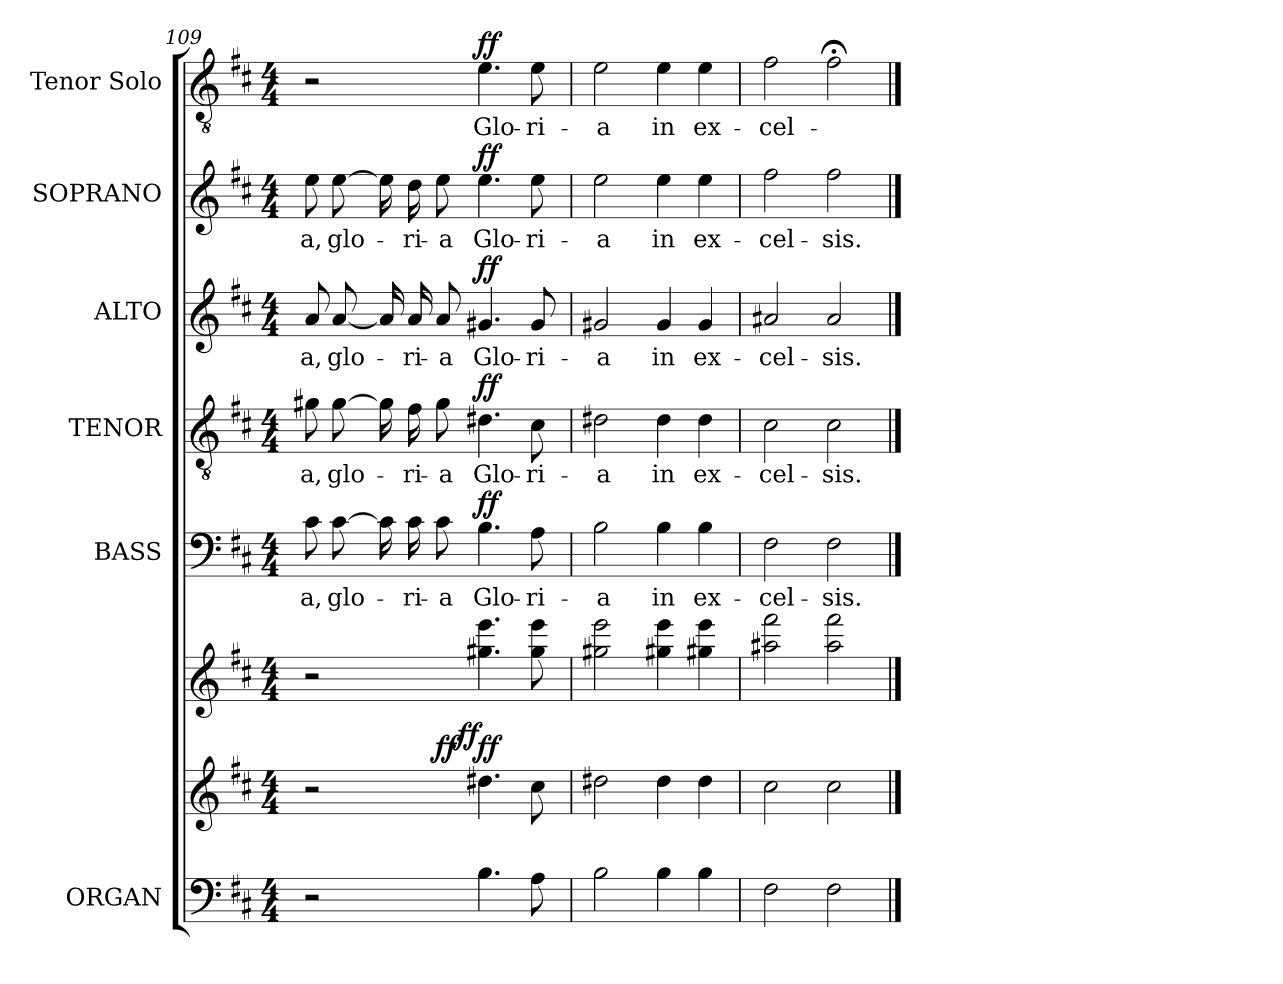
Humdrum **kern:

**kern	**kern	**kern	**dynam	**kern	**text	**dynam	**kern	**text	**dynam	**kern	**text	**dynam	**kern	**text	**dynam	**kern	**text	**dynam
*part6	*part6	*part6	*part6	*part5	*part5	*part5	*part4	*part4	*part4	*part3	*part3	*part3	*part2	*part2	*part2	*part1	*part1	*part1
*staff8	*staff7	*staff6	*staff6/7/8	*staff5	*staff5	*staff5	*staff4	*staff4	*staff4	*staff3	*staff3	*staff3	*staff2	*staff2	*staff2	*staff1	*staff1	*staff1
*I"ORGAN	*	*	*	*I"BASS	*	*	*I"TENOR	*	*	*I"ALTO	*	*	*I"SOPRANO	*	*	*I"Tenor Solo	*	*
*	*	*	*	*I'B.	*	*	*I'T.	*	*	*I'A.	*	*	*I'S.	*	*	*I'T. Solo	*	*
*clefF4	*clefG2	*clefG2	*	*clefF4	*	*	*clefGv2	*	*	*clefG2	*	*	*clefG2	*	*	*clefGv2	*	*
*	*	*	*	*	*	*	*ITrd7c12	*	*	*	*	*	*	*	*	*ITrd7c12	*	*
*k[f#c#]	*k[f#c#]	*k[f#c#]	*	*k[f#c#]	*	*	*k[f#c#]	*	*	*k[f#c#]	*	*	*k[f#c#]	*	*	*k[f#c#]	*	*
*D:	*D:	*D:	*	*D:	*	*	*D:	*	*	*D:	*	*	*D:	*	*	*D:	*	*
*M4/4	*M4/4	*M4/4	*	*M4/4	*	*	*M4/4	*	*	*M4/4	*	*	*M4/4	*	*	*M4/4	*	*
=109	=109	=109	=109	=109	=109	=109	=109	=109	=109	=109	=109	=109	=109	=109	=109	=109	=109	=109
!	!	!	!	!	!LO:LY:b:color=#000000	!	!	!	!	!	!	!	!	!	!	!	!	!
!	!	!	!	!	!	!	!	!LO:LY:b:color=#000000	!	!	!	!	!	!	!	!	!	!
!	!	!	!	!	!	!	!	!	!	!	!LO:LY:b:color=#000000	!	!	!	!	!	!	!
!	!	!	!	!	!	!	!	!	!	!	!	!	!	!LO:LY:b:color=#000000	!	!	!	!
*	*^	*^	*	*	*	*	*	*	*	*	*	*	*	*	*	*	*	*
2r	2r	4ryy	2r	4.ryy	.	8c#i\	-a,	.	8G#Xi\	-a,	.	8ai/	-a,	.	8eei\	-a,	.	2r	.	.
!	!	!	!	!	!	!	!LO:LY:b:color=#000000	!	!	!	!	!	!	!	!	!	!	!	!	!
!	!	!	!	!	!	!	!	!	!	!LO:LY:b:color=#000000	!	!	!	!	!	!	!	!	!	!
!	!	!	!	!	!	!	!	!	!	!	!	!	!LO:LY:b:color=#000000	!	!	!	!	!	!	!
!	!	!	!	!	!	!	!	!	!	!	!	!	!	!	!	!LO:LY:b:color=#000000	!	!	!	!
.	.	.	.	.	.	[8c#i\	glo-	.	[8G#i\	glo-	.	[8ai/	glo-	.	[8eei\	glo-	.	.	.	.
.	.	8ryy	.	.	.	16c#i\]	.	.	16G#i\]	.	.	16ai/]	.	.	16eei\]	.	.	.	.	.
!	!	!	!	!	!	!	!LO:LY:b:color=#000000	!	!	!	!	!	!	!	!	!	!	!	!	!
!	!	!	!	!	!	!	!	!	!	!LO:LY:b:color=#000000	!	!	!	!	!	!	!	!	!	!
!	!	!	!	!	!	!	!	!	!	!	!	!	!LO:LY:b:color=#000000	!	!	!	!	!	!	!
!	!	!	!	!	!	!	!	!	!	!	!	!	!	!	!	!LO:LY:b:color=#000000	!	!	!	!
.	.	.	.	.	.	16c#i\	-ri-	.	16F#i\	-ri-	.	16ai/	-ri-	.	16ddi\	-ri-	.	.	.	.
!	!	!	!	!	!	!	!LO:LY:b:color=#000000	!	!	!	!	!	!	!	!	!	!	!	!	!
!	!	!	!	!	!	!	!	!	!	!LO:LY:b:color=#000000	!	!	!	!	!	!	!	!	!	!
!	!	!	!	!	!	!	!	!	!	!	!	!	!LO:LY:b:color=#000000	!	!	!	!	!	!	!
!	!	!	!	!	!	!	!	!	!	!	!	!	!	!	!	!LO:LY:b:color=#000000	!	!	!	!
.	.	32ryy	.	2ryy	ff	8c#i\	-a	.	8G#i\	-a	.	8ai/	-a	.	8eei\	-a	.	.	.	.
.	.	64ryy	.	.	.	.	.	.	.	.	.	.	.	.	.	.	.	.	.	.
.	.	256ryy	.	.	.	.	.	.	.	.	.	.	.	.	.	.	.	.	.	.
.	.	2ryy	.	.	ff	.	.	.	.	.	.	.	.	.	.	.	.	.	.	.
!	!	!	!	!	!	!	!LO:LY:b:color=#000000	!	!	!	!	!	!	!	!	!	!	!	!	!
!	!	!	!	!	!	!	!	!	!	!LO:LY:b:color=#000000	!	!	!	!	!	!	!	!	!	!
!	!	!	!	!	!	!	!	!	!	!	!	!	!LO:LY:b:color=#000000	!	!	!	!	!	!	!
!	!	!	!	!	!	!	!	!	!	!	!	!	!	!	!	!LO:LY:b:color=#000000	!	!	!	!
!	!	!	!	!	!	!	!	!	!	!	!	!	!	!	!	!	!	!	!LO:LY:b:color=#000000	!
4.Bi\	4.dd#Xi\	.	4.gg#Xi\ 4.eeei	.	ff	4.Bi\	Glo-	ff	4.D#Xi\	Glo-	ff	4.g#Xi/	Glo-	ff	4.eei\	Glo-	ff	4.Ei\	Glo-	ff
!	!	!	!	!	!	!	!LO:LY:b:color=#000000	!	!	!	!	!	!	!	!	!	!	!	!	!
!	!	!	!	!	!	!	!	!	!	!LO:LY:b:color=#000000	!	!	!	!	!	!	!	!	!	!
!	!	!	!	!	!	!	!	!	!	!	!	!	!LO:LY:b:color=#000000	!	!	!	!	!	!	!
!	!	!	!	!	!	!	!	!	!	!	!	!	!	!	!	!LO:LY:b:color=#000000	!	!	!	!
!	!	!	!	!	!	!	!	!	!	!	!	!	!	!	!	!	!	!	!LO:LY:b:color=#000000	!
8Ai\	8cc#i\	.	8gg#i\ 8eeei	8ryy	.	8Ai\	-ri-	.	8C#i\	-ri-	.	8g#i/	-ri-	.	8eei\	-ri-	.	8Ei\	-ri-	.
.	.	16ryy	.	.	.	.	.	.	.	.	.	.	.	.	.	.	.	.	.	.
.	.	128.ryy	.	.	.	.	.	.	.	.	.	.	.	.	.	.	.	.	.	.
*	*v	*v	*	*	*	*	*	*	*	*	*	*	*	*	*	*	*	*	*	*
*	*	*v	*v	*	*	*	*	*	*	*	*	*	*	*	*	*	*	*	*
=110	=110	=110	=110	=110	=110	=110	=110	=110	=110	=110	=110	=110	=110	=110	=110	=110	=110	=110
*	*^	*^	*	*	*	*	*	*	*	*	*	*	*	*	*	*	*	*
!	!	!	!	!	!	!	!LO:LY:b:color=#000000	!	!	!	!	!	!	!	!	!	!	!	!	!
*	*v	*v	*	*	*	*	*	*	*	*	*	*	*	*	*	*	*	*	*	*
*	*	*v	*v	*	*	*	*	*	*	*	*	*	*	*	*	*	*	*	*
*	*^	*^	*	*	*	*	*	*	*	*	*	*	*	*	*	*	*	*
!	!	!	!	!	!	!	!	!	!	!LO:LY:b:color=#000000	!	!	!	!	!	!	!	!	!	!
*	*v	*v	*	*	*	*	*	*	*	*	*	*	*	*	*	*	*	*	*	*
*	*	*v	*v	*	*	*	*	*	*	*	*	*	*	*	*	*	*	*	*
*	*^	*^	*	*	*	*	*	*	*	*	*	*	*	*	*	*	*	*
!	!	!	!	!	!	!	!	!	!	!	!	!	!LO:LY:b:color=#000000	!	!	!	!	!	!	!
*	*v	*v	*	*	*	*	*	*	*	*	*	*	*	*	*	*	*	*	*	*
*	*	*v	*v	*	*	*	*	*	*	*	*	*	*	*	*	*	*	*	*
*	*^	*^	*	*	*	*	*	*	*	*	*	*	*	*	*	*	*	*
!	!	!	!	!	!	!	!	!	!	!	!	!	!	!	!	!LO:LY:b:color=#000000	!	!	!	!
*	*v	*v	*	*	*	*	*	*	*	*	*	*	*	*	*	*	*	*	*	*
*	*	*v	*v	*	*	*	*	*	*	*	*	*	*	*	*	*	*	*	*
*	*^	*^	*	*	*	*	*	*	*	*	*	*	*	*	*	*	*	*
!	!	!	!	!	!	!	!	!	!	!	!	!	!	!	!	!	!	!	!LO:LY:b:color=#000000	!
*	*v	*v	*	*	*	*	*	*	*	*	*	*	*	*	*	*	*	*	*	*
*	*	*v	*v	*	*	*	*	*	*	*	*	*	*	*	*	*	*	*	*
2Bi\	2dd#Xi\	2gg#Xi\ 2eeei	.	2Bi\	-a	.	2D#Xi\	-a	.	2g#Xi/	-a	.	2eei\	-a	.	2Ei\	-a	.
!	!	!	!	!	!LO:LY:b:color=#000000	!	!	!	!	!	!	!	!	!	!	!	!	!
!	!	!	!	!	!	!	!	!LO:LY:b:color=#000000	!	!	!	!	!	!	!	!	!	!
!	!	!	!	!	!	!	!	!	!	!	!LO:LY:b:color=#000000	!	!	!	!	!	!	!
!	!	!	!	!	!	!	!	!	!	!	!	!	!	!LO:LY:b:color=#000000	!	!	!	!
!	!	!	!	!	!	!	!	!	!	!	!	!	!	!	!	!	!LO:LY:b:color=#000000	!
4Bi\	4dd#i\	4gg#Xi\ 4eeei	.	4Bi\	in	.	4D#i\	in	.	4g#i/	in	.	4eei\	in	.	4Ei\	in	.
!	!	!	!	!	!LO:LY:b:color=#000000	!	!	!	!	!	!	!	!	!	!	!	!	!
!	!	!	!	!	!	!	!	!LO:LY:b:color=#000000	!	!	!	!	!	!	!	!	!	!
!	!	!	!	!	!	!	!	!	!	!	!LO:LY:b:color=#000000	!	!	!	!	!	!	!
!	!	!	!	!	!	!	!	!	!	!	!	!	!	!LO:LY:b:color=#000000	!	!	!	!
!	!	!	!	!	!	!	!	!	!	!	!	!	!	!	!	!	!LO:LY:b:color=#000000	!
4Bi\	4dd#i\	4gg#Xi\ 4eeei	.	4Bi\	ex-	.	4D#i\	ex-	.	4g#i/	ex-	.	4eei\	ex-	.	4Ei\	ex-	.
=111	=111	=111	=111	=111	=111	=111	=111	=111	=111	=111	=111	=111	=111	=111	=111	=111	=111	=111
!	!	!	!	!	!LO:LY:b:color=#000000	!	!	!	!	!	!	!	!	!	!	!	!	!
!	!	!	!	!	!	!	!	!LO:LY:b:color=#000000	!	!	!	!	!	!	!	!	!	!
!	!	!	!	!	!	!	!	!	!	!	!LO:LY:b:color=#000000	!	!	!	!	!	!	!
!	!	!	!	!	!	!	!	!	!	!	!	!	!	!LO:LY:b:color=#000000	!	!	!	!
!	!	!	!	!	!	!	!	!	!	!	!	!	!	!	!	!	!LO:LY:b:color=#000000	!
2F#i\	2cc#i\	2aa#Xi\ 2fff#i	.	2F#i\	-cel-	.	2C#i\	-cel-	.	2a#Xi/	-cel-	.	2ff#i\	-cel-	.	2F#i\	-cel-	.
!	!	!	!	!	!LO:LY:b:color=#000000	!	!	!	!	!	!	!	!	!	!	!	!	!
!	!	!	!	!	!	!	!	!LO:LY:b:color=#000000	!	!	!	!	!	!	!	!	!	!
!	!	!	!	!	!	!	!	!	!	!	!LO:LY:b:color=#000000	!	!	!	!	!	!	!
!	!	!	!	!	!	!	!	!	!	!	!	!	!	!LO:LY:b:color=#000000	!	!	!	!
2F#i\	2cc#i\	2aa#i\ 2fff#i	.	2F#i\	-sis.	.	2C#i\	-sis.	.	2a#i/	-sis.	.	2ff#i\	-sis.	.	2F#;i\	.	.
==	==	==	==	==	==	==	==	==	==	==	==	==	==	==	==	==	==	==
*-	*-	*-	*-	*-	*-	*-	*-	*-	*-	*-	*-	*-	*-	*-	*-	*-	*-	*-
